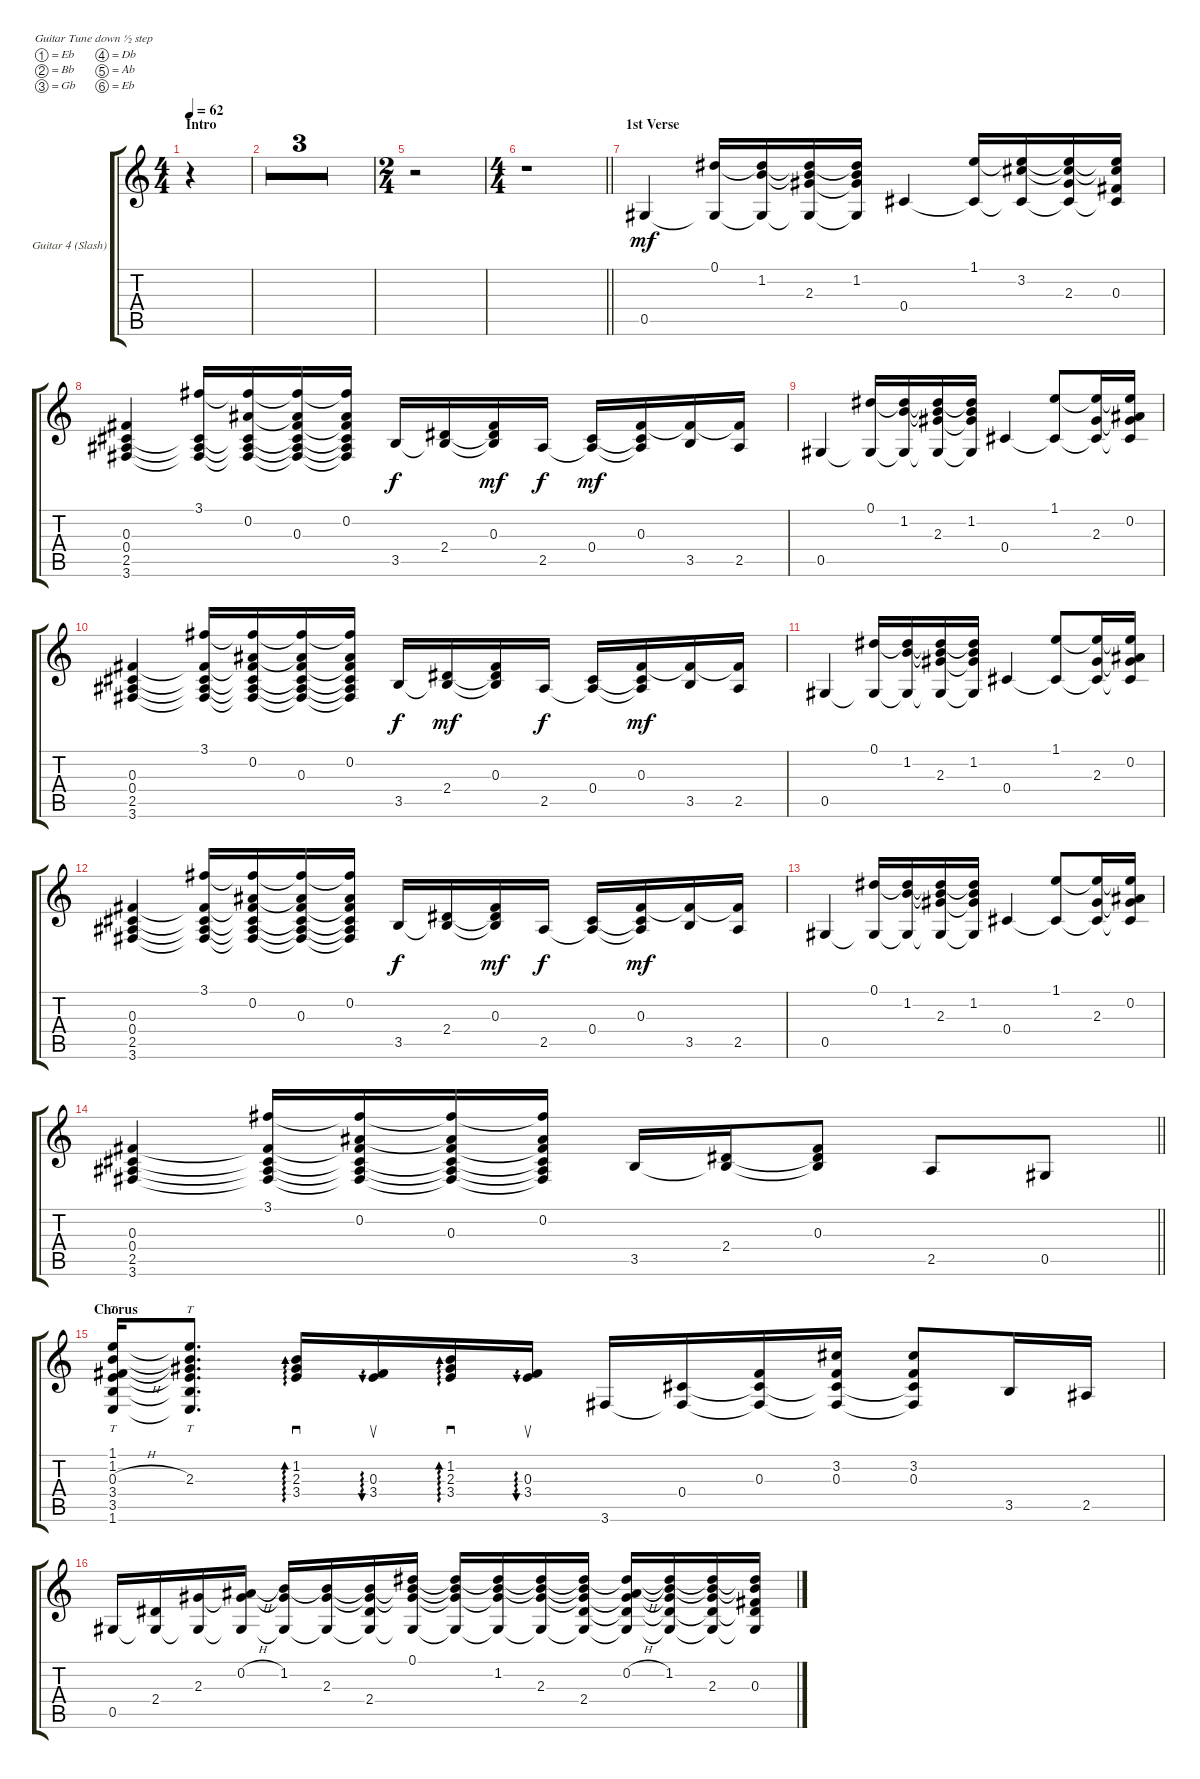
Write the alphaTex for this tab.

\multiTrackTrackNamePolicy allsystems
\firstSystemTrackNameMode fullname
\firstSystemTrackNameOrientation horizontal
\otherSystemsTrackNameOrientation horizontal
\chordDiagramsInScore
\track ("Guitar 4 (Slash)" "E-Gt") {multiBarRest instrument electricguitarjazz}
\staff {score tabs}
\tuning (Eb4 Bb3 Gb3 Db3 Ab2 Eb2)
\voice
\ts (4 4)
\section ("" "Intro")
\ac
\tempo 62
\clef g2
\ks c
r.4{dy mf instrument electricguitarjazz} |
r.1 |
r.1 |
r.1 |
\ts (2 4)
r.2 |
\ts (4 4)
\barLineRight lightlight
r.1 |
\section ("" "1st Verse")
0.5.4 (0.1 0.5{t}).16 (1.2 0.5{t} 0.1{t}).16 (2.3 0.5{t} 1.2{t} 0.1{t}).16 (1.2 0.5{t} 2.3{t} 0.1{t}).16 0.4.4 (1.1 0.4{t}).16 (3.2 0.4{t} 1.1{t}).16 (2.3 0.4{t} 3.2{t} 1.1{t}).16 (0.3 0.4{t} 3.2{t} 1.1{t}).16 |
(0.3 0.4 2.5 3.6).4 (3.1 0.4{t} 2.5{t} 3.6{t}).16 (0.2 3.1{t} 0.4{t} 2.5{t} 3.6{t}).16 (0.3 3.1{t} 0.2{t} 0.4{t} 2.5{t} 3.6{t}).16 (0.2 3.1{t} 0.3{t} 0.4{t} 2.5{t} 3.6{t}).16 3.5.16{dy f} (2.4 3.5{t}).16 (0.3 3.5{t} 2.4{t}).16{dy mf} 2.5.16{dy f} (0.4 2.5{t}).16{dy mf} (0.3 2.5{t} 0.4{t}).16 (3.5 0.3{t}).16 (2.5 0.3{t}).16 |
0.5.4 (0.1 0.5{t}).16 (1.2 0.5{t} 0.1{t}).16 (2.3 0.5{t} 1.2{t} 0.1{t}).16 (1.2 0.5{t} 2.3{t} 0.1{t}).16 0.4.4 (1.1 0.4{t}).8 (2.3 0.4{t} 1.1{t}).16 (0.2 0.4{t} 1.1{t} 2.3{t}).16 |
(0.3 0.4 2.5 3.6).4 (3.1 3.6{t} 2.5{t} 0.4{t} 0.3{t}).16 (0.2 3.6{t} 2.5{t} 0.4{t} 0.3{t} 3.1{t}).16 (0.3 3.6{t} 2.5{t} 0.4{t} 0.2{t} 3.1{t}).16 (0.2 3.6{t} 2.5{t} 0.4{t} 0.3{t} 3.1{t}).16 3.5.16{dy f} (2.4 3.5{t}).16{dy mf} (0.3 3.5{t} 2.4{t}).16 2.5.16{dy f} (0.4 2.5{t}).16 (0.3 2.5{t} 0.4{t}).16{dy mf} (3.5 0.3{t}).16 (2.5 0.3{t}).16 |
0.5.4 (0.1 0.5{t}).16 (1.2 0.5{t} 0.1{t}).16 (2.3 0.5{t} 1.2{t} 0.1{t}).16 (1.2 0.5{t} 2.3{t} 0.1{t}).16 0.4.4 (1.1 0.4{t}).8 (2.3 0.4{t} 1.1{t}).16 (0.2 0.4{t} 2.3{t} 1.1{t}).16 |
(0.3 0.4 2.5 3.6).4 (3.1 3.6{t} 2.5{t} 0.4{t} 0.3{t}).16 (0.2 3.6{t} 2.5{t} 0.4{t} 0.3{t} 3.1{t}).16 (0.3 3.6{t} 2.5{t} 0.4{t} 0.2{t} 3.1{t}).16 (0.2 3.6{t} 2.5{t} 0.4{t} 0.3{t} 3.1{t}).16 3.5.16{dy f} (2.4 3.5{t}).16 (0.3 2.4{t} 3.5{t}).16{dy mf} 2.5.16{dy f} (0.4 2.5{t}).16 (0.3 2.5{t} 0.4{t}).16{dy mf} (3.5 0.3{t}).16 (2.5 0.3{t}).16 |
0.5.4 (0.1 0.5{t}).16 (1.2 0.5{t} 0.1{t}).16 (2.3 0.5{t} 1.2{t} 0.1{t}).16 (1.2 0.5{t} 2.3{t} 0.1{t}).16 0.4.4 (1.1 0.4{t}).8 (2.3 0.4{t} 1.1{t}).16 (0.2 0.4{t} 2.3{t} 1.1{t}).16 |
\barLineRight lightlight
(0.3 0.4 2.5 3.6).4 (3.1 3.6{t} 2.5{t} 0.4{t} 0.3{t}).16 (0.2 3.6{t} 2.5{t} 0.4{t} 0.3{t} 3.1{t}).16 (0.3 3.6{t} 2.5{t} 0.4{t} 0.2{t} 3.1{t}).16 (0.2 3.6{t} 2.5{t} 0.4{t} 0.3{t} 3.1{t}).16 3.5.16 (2.4 3.5{t}).16 (0.3 2.4{t} 3.5{t}).8 2.5.8 0.5.8 |
\section ("" "Chorus")
(1.1 1.2 0.3{h} 3.4 3.5 1.6).16{tt} (2.3 1.2{t} 1.1{t} 3.4{t} 3.5{t} 1.6{t}).8{tt d} (1.2 2.3 3.4).16{sd ad 0} (0.3 3.4).16{su au 0} (2.3 3.4 1.2).16{sd ad 0} (0.3 3.4).16{su au 0} 3.6.16 (0.4 3.6{t}).16 (0.3 3.6{t} 0.4{t}).16 (3.2 0.3 3.6{t} 0.4{t}).16 (3.2 0.3 3.6{t} 0.4{t}).8 3.5.16 2.5.16 |
0.5.16 (2.4 0.5{t}).16 (2.3 0.5{t}).16 (0.2{h} 0.5{t} 2.3{t}).16 (1.2 0.5{t} 2.3{t}).16 (2.3 0.5{t} 1.2{t}).16 (2.4 0.5{t} 2.3{t} 1.2{t}).16 (0.1 0.5{t} 2.3{t} 1.2{t}).16 (0.1{t} 0.5{t} 2.3{t} 1.2{t}).16 (1.2 0.5{t} 2.3{t} 0.1{t}).16 (2.3 0.5{t} 1.2{t} 0.1{t}).16 (2.4 0.5{t} 2.3{t} 1.2{t} 0.1{t}).16 (0.2{h} 0.5{t} 2.4{t} 2.3{t} 0.1{t}).16 (1.2 0.5{t} 2.4{t} 2.3{t} 0.1{t}).16 (2.3 0.5{t} 2.4{t} 1.2{t} 0.1{t}).16 (0.3 0.5{t} 2.4{t} 1.2{t} 0.1{t}).16
\voice
\clef g2
\ottava regular
\simile none
\ks c
r.4{dy mf} |
|
|
|
|
\barLineRight lightlight
|
|
|
|
|
|
|
|
\barLineRight lightlight
|
|
